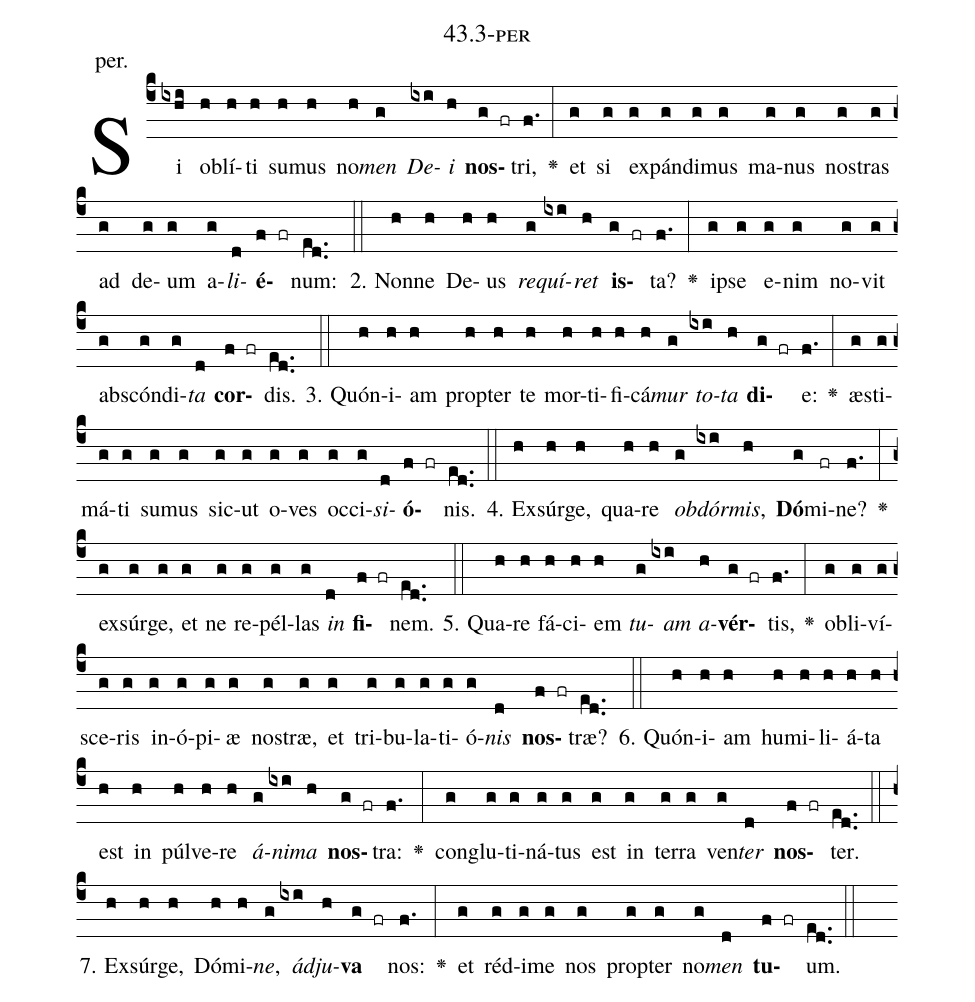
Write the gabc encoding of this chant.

name: 43.3-per;
annotation: per.;
%%
(c4)Si(ixhi) ob(h)lí(h)ti(h) su(h)mus(h) no(h)<i>men</i>(g) <i>De</i>(ixi)<i>i</i>(h) <b>nos</b>(g fr)tri,(f.) <v>\greheightstar</v>(:) et(g) si(g) ex(g)pán(g)di(g)mus(g) ma(g)nus(g) nos(g)tras(g) ad(g) de(g)um(g) a(g)<i>li</i>(d)<b>é</b>(f fr)num:(ed..) (::)
2. Non(h)ne(h) De(h)us(h) <i>re</i>(g)<i>quí</i>(ixi)<i>ret</i>(h) <b>is</b>(g fr)ta?(f.) <v>\greheightstar</v>(:) ip(g)se(g) e(g)nim(g) no(g)vit(g) abs(g)cón(g)di(g)<i>ta</i>(d) <b>cor</b>(f fr)dis.(ed..) (::)
3. Quón(h)i(h)am(h) prop(h)ter(h) te(h) mor(h)ti(h)fi(h)cá(h)<i>mur</i>(g) <i>to</i>(ixi)<i>ta</i>(h) <b>di</b>(g fr)e:(f.) <v>\greheightstar</v>(:) æs(g)ti(g)má(g)ti(g) su(g)mus(g) sic(g)ut(g) o(g)ves(g) oc(g)ci(g)<i>si</i>(d)<b>ó</b>(f fr)nis.(ed..) (::)
4. Ex(h)súr(h)ge,(h) qua(h)re(h) <i>ob</i>(g)<i>dór</i>(ixi)<i>mis</i>,(h) <b>Dó</b>(g)mi(fr)ne?(f.) <v>\greheightstar</v>(:) ex(g)súr(g)ge,(g) et(g) ne(g) re(g)pél(g)las(g) <i>in</i>(d) <b>fi</b>(f fr)nem.(ed..) (::)
5. Qua(h)re(h) fá(h)ci(h)em(h) <i>tu</i>(g)<i>am</i>(ixi) <i>a</i>(h)<b>vér</b>(g fr)tis,(f.) <v>\greheightstar</v>(:) ob(g)li(g)ví(g)sce(g)ris(g) in(g)ó(g)pi(g)æ(g) nos(g)træ,(g) et(g) tri(g)bu(g)la(g)ti(g)ó(g)<i>nis</i>(d) <b>nos</b>(f fr)træ?(ed..) (::)
6. Quón(h)i(h)am(h) hu(h)mi(h)li(h)á(h)ta(h) est(h) in(h) púl(h)ve(h)re(h) <i>á</i>(g)<i>ni</i>(ixi)<i>ma</i>(h) <b>nos</b>(g fr)tra:(f.) <v>\greheightstar</v>(:) con(g)glu(g)ti(g)ná(g)tus(g) est(g) in(g) ter(g)ra(g) ven(g)<i>ter</i>(d) <b>nos</b>(f fr)ter.(ed..) (::)
7. Ex(h)súr(h)ge,(h) Dó(h)mi(h)<i>ne</i>,(g) <i>ád</i>(ixi)<i>ju</i>(h)<b>va</b>(g fr) nos:(f.) <v>\greheightstar</v>(:) et(g) réd(g)i(g)me(g) nos(g) prop(g)ter(g) no(g)<i>men</i>(d) <b>tu</b>(f fr)um.(ed..) (::)
